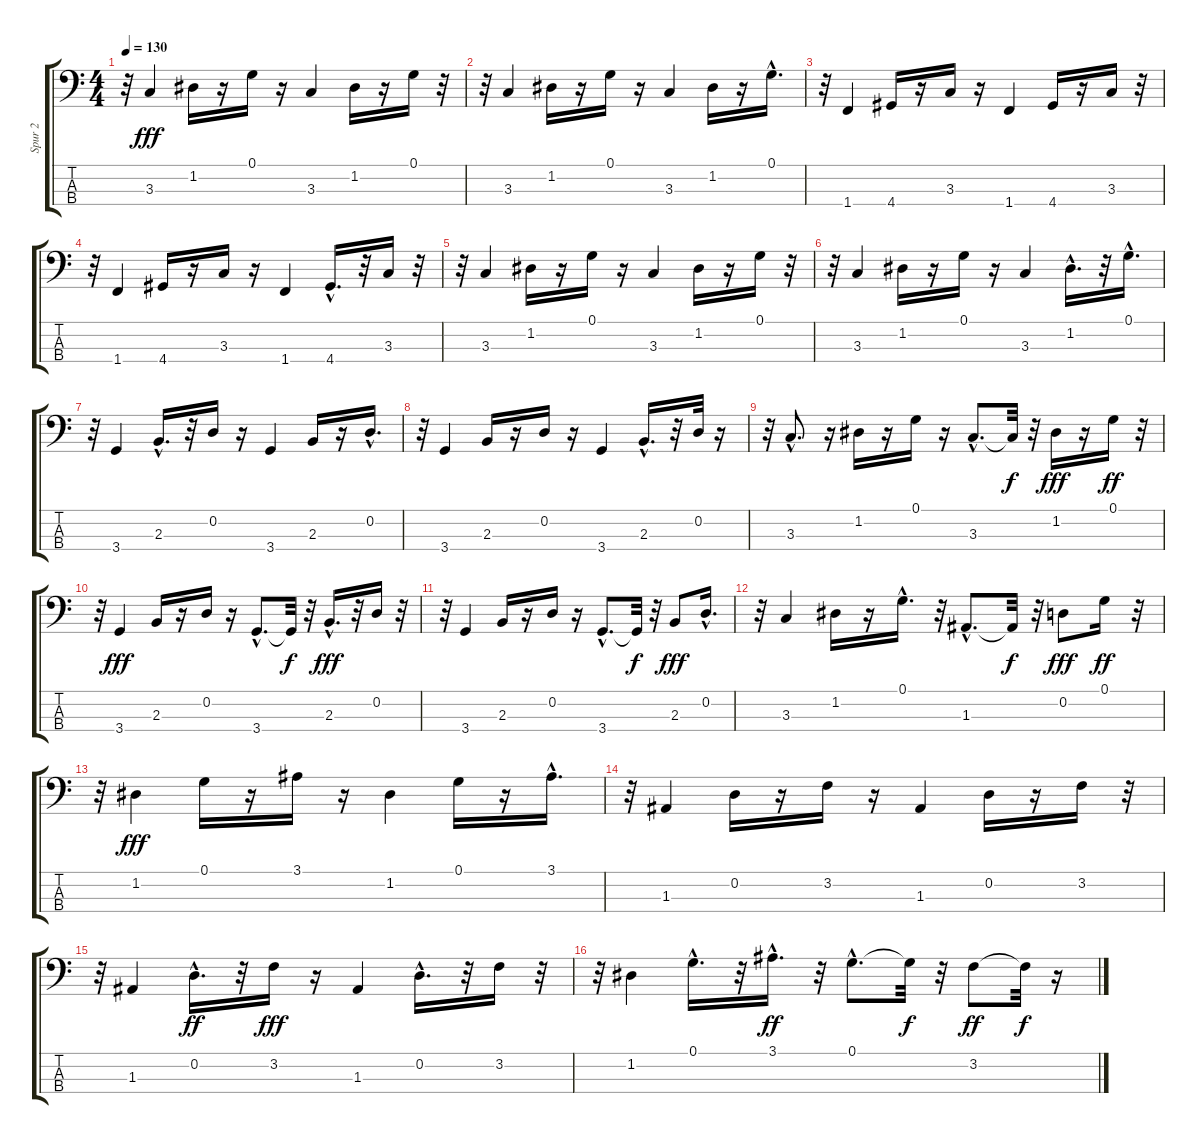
\track ("Spur 2" "Spur 2") {instrument electricbassfinger}
\staff {score tabs}
\tuning (G2 D2 A1 E1) {hide}
\ts (4 4)
\tempo 130
\clef f4
\ks c
r.32{dy fff} 3.3.4 1.2.16 r.16 0.1.16 r.16 3.3.4 1.2.16 r.16 0.1.16 r.32 |
r.32 3.3.4 1.2.16 r.16 0.1.16 r.16 3.3.4 1.2.16 r.16 0.1{hac}.16{d} |
r.32 1.4.4 4.4.16 r.16 3.3.16 r.16 1.4.4 4.4.16 r.16 3.3.16 r.32 |
r.32 1.4.4 4.4.16 r.16 3.3.16 r.16 1.4.4 4.4{hac}.16{d} r.32 3.3.16 r.32 |
r.32 3.3.4 1.2.16 r.16 0.1.16 r.16 3.3.4 1.2.16 r.16 0.1.16 r.32 |
r.32 3.3.4 1.2.16 r.16 0.1.16 r.16 3.3.4 1.2{hac}.16{d} r.32 0.1{hac}.16{d} |
r.32 3.4.4 2.3{hac}.16{d} r.32 0.2.16 r.16 3.4.4 2.3.16 r.16 0.2{hac}.16{d} |
r.32 3.4.4 2.3.16 r.16 0.2.16 r.16 3.4.4 2.3{hac}.16{d} r.32 0.2.32 r.16 |
r.32 3.3{hac}.8{d} r.16 1.2.16 r.16 0.1.16 r.16 3.3{hac}.8{d} 3.3{t}.32{dy f} r.32 1.2.16{dy fff} r.16 0.1.16{dy ff} r.32 |
r.32 3.4.4{dy fff} 2.3.16 r.16 0.2.16 r.16 3.4{hac}.8{d} 3.4{t}.32{dy f} r.32 2.3{hac}.16{d dy fff} r.32 0.2.16 r.32 |
r.32 3.4.4 2.3.16 r.16 0.2.16 r.16 3.4{hac}.8{d} 3.4{t}.32{dy f} r.32 2.3.8{dy fff} 0.2{hac}.16{d} |
r.32 3.3.4 1.2.16 r.16 0.1{hac}.16{d} r.32 1.3{hac}.8{d} 1.3{t}.32{dy f} r.32 0.2.8{dy fff} 0.1.16{dy ff} r.32 |
r.32 1.2.4{dy fff} 0.1.16 r.16 3.1.16 r.16 1.2.4 0.1.16 r.16 3.1{hac}.16{d} |
r.32 1.3.4 0.2.16 r.16 3.2.16 r.16 1.3.4 0.2.16 r.16 3.2.16 r.32 |
r.32 1.3.4 0.2{hac}.16{d dy ff} r.32 3.2.16{dy fff} r.16 1.3.4 0.2{hac}.16{d} r.32 3.2.16 r.32 |
r.32 1.2.4 0.1{hac}.16{d} r.32 3.1{hac}.16{d dy ff} r.32 0.1{hac}.8{d} 0.1{t}.32{dy f} r.32 3.2.8{dy ff} 3.2{t}.32{dy f} r.16
